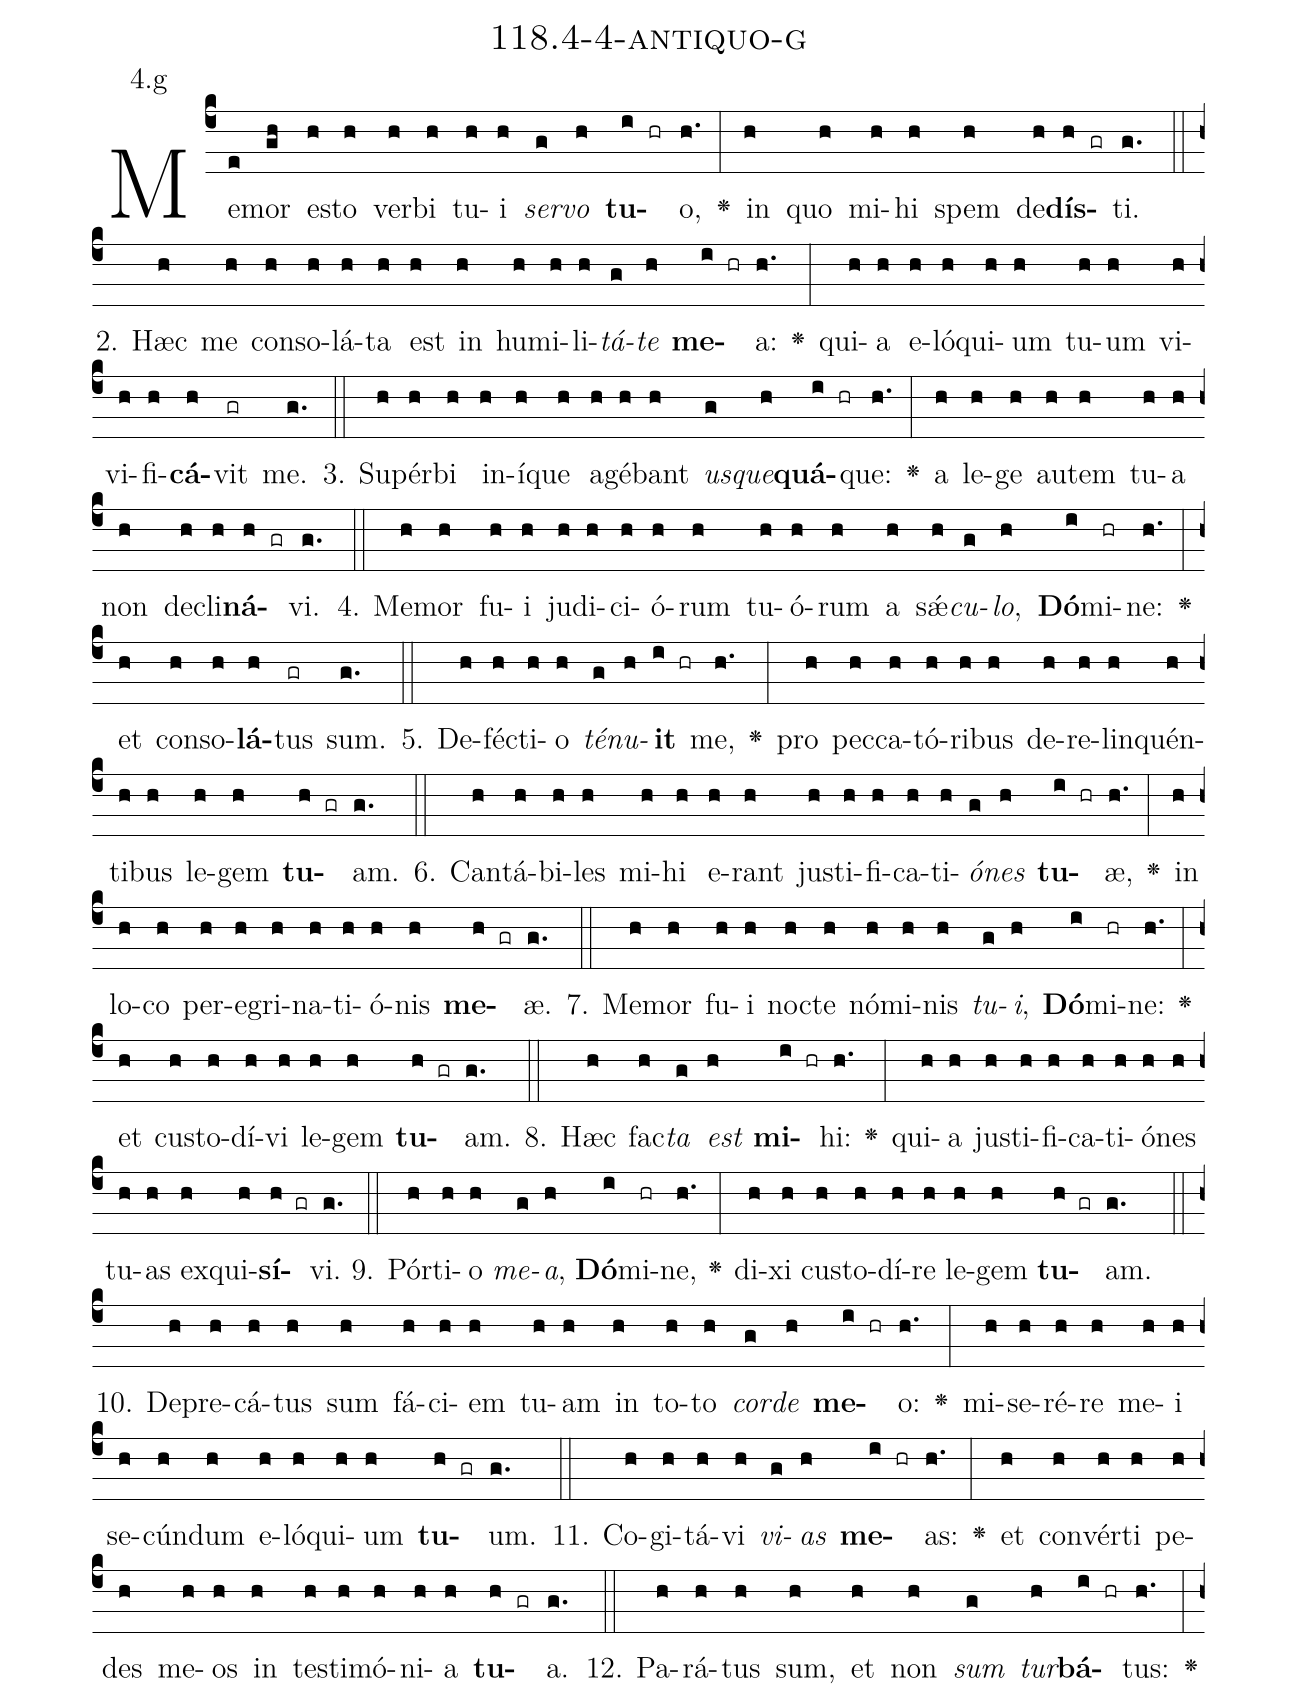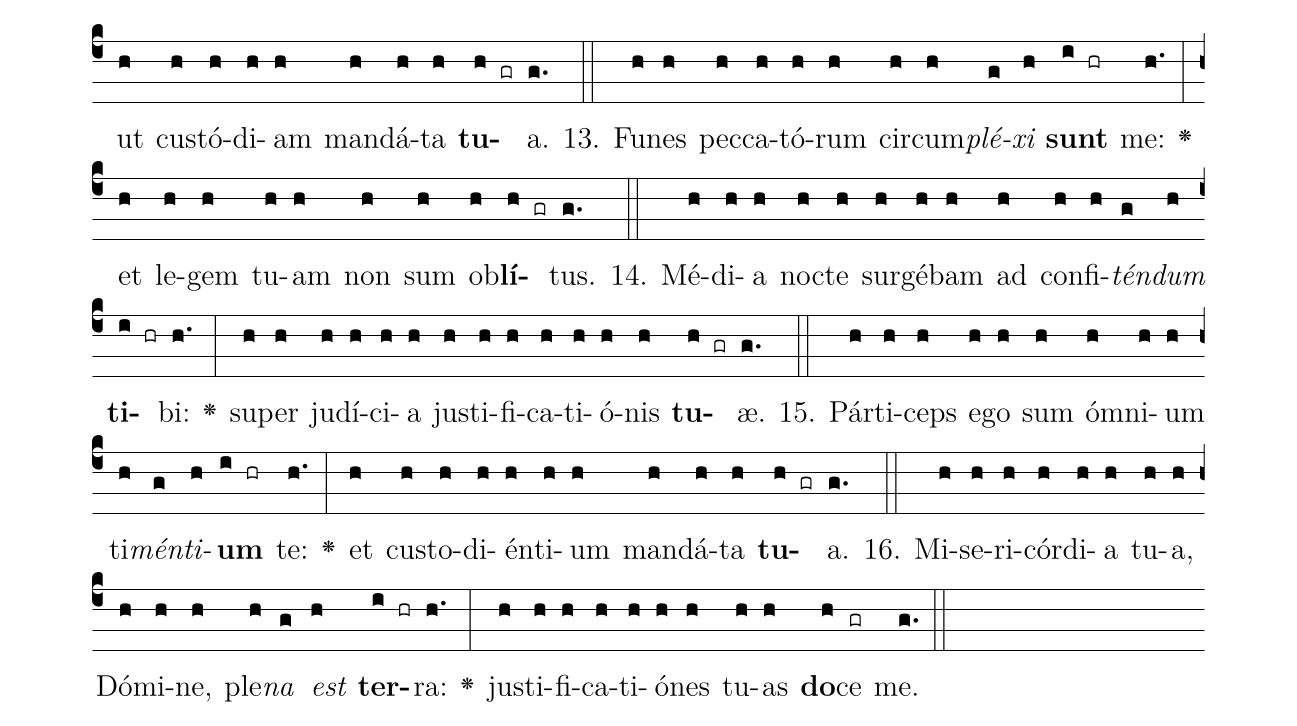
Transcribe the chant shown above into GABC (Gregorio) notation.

name: 118.4-4-antiquo-g;
annotation: 4.g;
%%
(c4)Me(e)mor(gh) es(h)to(h) ver(h)bi(h) tu(h)i(h) <i>ser</i>(g)<i>vo</i>(h) <b>tu</b>(i hr)o,(h.) <v>\greheightstar</v>(:) in(h) quo(h) mi(h)hi(h) spem(h) de(h)<b>dís</b>(h gr)ti.(g.) (::)
2. Hæc(h) me(h) con(h)so(h)lá(h)ta(h) est(h) in(h) hu(h)mi(h)li(h)<i>tá</i>(g)<i>te</i>(h) <b>me</b>(i hr)a:(h.) <v>\greheightstar</v>(:) qui(h)a(h) e(h)ló(h)qui(h)um(h) tu(h)um(h) vi(h)vi(h)fi(h)<b>cá</b>(h)vit(gr) me.(g.) (::)
3. Su(h)pér(h)bi(h) in(h)í(h)que(h) a(h)gé(h)bant(h) <i>us</i>(g)<i>que</i>(h)<b>quá</b>(i hr)que:(h.) <v>\greheightstar</v>(:) a(h) le(h)ge(h) au(h)tem(h) tu(h)a(h) non(h) de(h)cli(h)<b>ná</b>(h gr)vi.(g.) (::)
4. Me(h)mor(h) fu(h)i(h) ju(h)di(h)ci(h)ó(h)rum(h) tu(h)ó(h)rum(h) a(h) sǽ(h)<i>cu</i>(g)<i>lo</i>,(h) <b>Dó</b>(i)mi(hr)ne:(h.) <v>\greheightstar</v>(:) et(h) con(h)so(h)<b>lá</b>(h)tus(gr) sum.(g.) (::)
5. De(h)féc(h)ti(h)o(h) <i>té</i>(g)<i>nu</i>(h)<b>it</b>(i hr) me,(h.) <v>\greheightstar</v>(:) pro(h) pec(h)ca(h)tó(h)ri(h)bus(h) de(h)re(h)lin(h)quén(h)ti(h)bus(h) le(h)gem(h) <b>tu</b>(h gr)am.(g.) (::)
6. Can(h)tá(h)bi(h)les(h) mi(h)hi(h) e(h)rant(h) jus(h)ti(h)fi(h)ca(h)ti(h)<i>ó</i>(g)<i>nes</i>(h) <b>tu</b>(i hr)æ,(h.) <v>\greheightstar</v>(:) in(h) lo(h)co(h) per(h)e(h)gri(h)na(h)ti(h)ó(h)nis(h) <b>me</b>(h gr)æ.(g.) (::)
7. Me(h)mor(h) fu(h)i(h) noc(h)te(h) nó(h)mi(h)nis(h) <i>tu</i>(g)<i>i</i>,(h) <b>Dó</b>(i)mi(hr)ne:(h.) <v>\greheightstar</v>(:) et(h) cus(h)to(h)dí(h)vi(h) le(h)gem(h) <b>tu</b>(h gr)am.(g.) (::)
8. Hæc(h) fac(h)<i>ta</i>(g) <i>est</i>(h) <b>mi</b>(i hr)hi:(h.) <v>\greheightstar</v>(:) qui(h)a(h) jus(h)ti(h)fi(h)ca(h)ti(h)ó(h)nes(h) tu(h)as(h) ex(h)qui(h)<b>sí</b>(h gr)vi.(g.) (::)
9. Pór(h)ti(h)o(h) <i>me</i>(g)<i>a</i>,(h) <b>Dó</b>(i)mi(hr)ne,(h.) <v>\greheightstar</v>(:) di(h)xi(h) cus(h)to(h)dí(h)re(h) le(h)gem(h) <b>tu</b>(h gr)am.(g.) (::)
10. De(h)pre(h)cá(h)tus(h) sum(h) fá(h)ci(h)em(h) tu(h)am(h) in(h) to(h)to(h) <i>cor</i>(g)<i>de</i>(h) <b>me</b>(i hr)o:(h.) <v>\greheightstar</v>(:) mi(h)se(h)ré(h)re(h) me(h)i(h) se(h)cún(h)dum(h) e(h)ló(h)qui(h)um(h) <b>tu</b>(h gr)um.(g.) (::)
11. Co(h)gi(h)tá(h)vi(h) <i>vi</i>(g)<i>as</i>(h) <b>me</b>(i hr)as:(h.) <v>\greheightstar</v>(:) et(h) con(h)vér(h)ti(h) pe(h)des(h) me(h)os(h) in(h) tes(h)ti(h)mó(h)ni(h)a(h) <b>tu</b>(h gr)a.(g.) (::)
12. Pa(h)rá(h)tus(h) sum,(h) et(h) non(h) <i>sum</i>(g) <i>tur</i>(h)<b>bá</b>(i hr)tus:(h.) <v>\greheightstar</v>(:) ut(h) cus(h)tó(h)di(h)am(h) man(h)dá(h)ta(h) <b>tu</b>(h gr)a.(g.) (::)
13. Fu(h)nes(h) pec(h)ca(h)tó(h)rum(h) cir(h)cum(h)<i>plé</i>(g)<i>xi</i>(h) <b>sunt</b>(i hr) me:(h.) <v>\greheightstar</v>(:) et(h) le(h)gem(h) tu(h)am(h) non(h) sum(h) ob(h)<b>lí</b>(h gr)tus.(g.) (::)
14. Mé(h)di(h)a(h) noc(h)te(h) sur(h)gé(h)bam(h) ad(h) con(h)fi(h)<i>tén</i>(g)<i>dum</i>(h) <b>ti</b>(i hr)bi:(h.) <v>\greheightstar</v>(:) su(h)per(h) ju(h)dí(h)ci(h)a(h) jus(h)ti(h)fi(h)ca(h)ti(h)ó(h)nis(h) <b>tu</b>(h gr)æ.(g.) (::)
15. Pár(h)ti(h)ceps(h) e(h)go(h) sum(h) óm(h)ni(h)um(h) ti(h)<i>mén</i>(g)<i>ti</i>(h)<b>um</b>(i hr) te:(h.) <v>\greheightstar</v>(:) et(h) cus(h)to(h)di(h)én(h)ti(h)um(h) man(h)dá(h)ta(h) <b>tu</b>(h gr)a.(g.) (::)
16. Mi(h)se(h)ri(h)cór(h)di(h)a(h) tu(h)a,(h) Dó(h)mi(h)ne,(h) ple(h)<i>na</i>(g) <i>est</i>(h) <b>ter</b>(i hr)ra:(h.) <v>\greheightstar</v>(:) jus(h)ti(h)fi(h)ca(h)ti(h)ó(h)nes(h) tu(h)as(h) <b>do</b>(h)ce(gr) me.(g.) (::)
